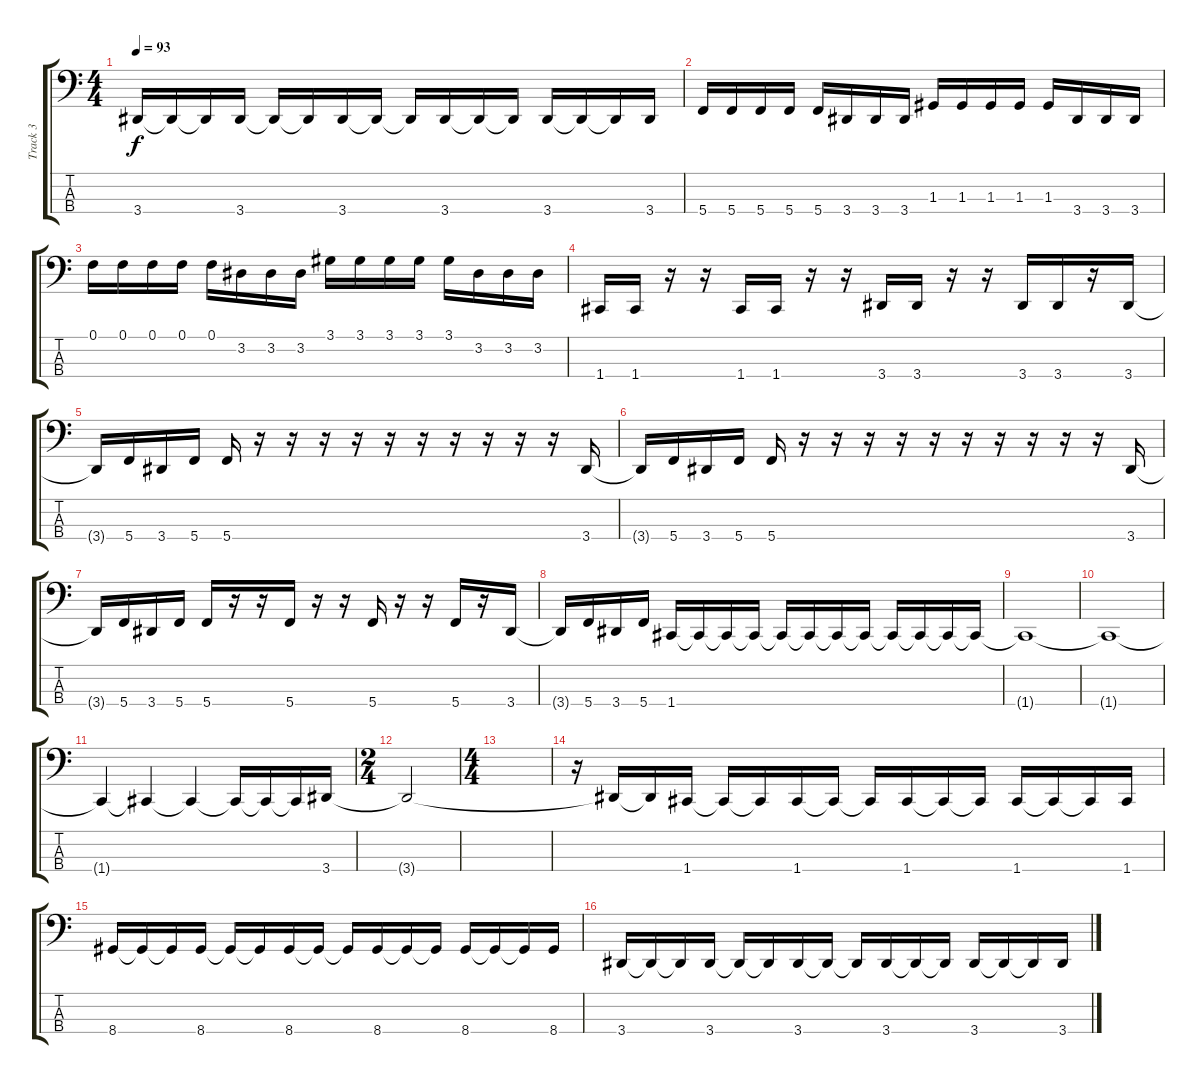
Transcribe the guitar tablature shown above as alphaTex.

\track ("Track 3" "Track 3") {instrument electricbasspick}
\staff {score tabs}
\tuning (F2 C2 G1 C1) {hide}
\ts (4 4)
\tempo 93
\clef f4
\ks c
3.4.16{dy f} 3.4{t}.16 3.4{t}.16 3.4.16 3.4{t}.16 3.4{t}.16 3.4.16 3.4{t}.16 3.4{t}.16 3.4.16 3.4{t}.16 3.4{t}.16 3.4.16 3.4{t}.16 3.4{t}.16 3.4.16 |
5.4.16 5.4.16 5.4.16 5.4.16 5.4.16 3.4.16 3.4.16 3.4.16 1.3.16 1.3.16 1.3.16 1.3.16 1.3.16 3.4.16 3.4.16 3.4.16 |
0.1.16 0.1.16 0.1.16 0.1.16 0.1.16 3.2.16 3.2.16 3.2.16 3.1.16 3.1.16 3.1.16 3.1.16 3.1.16 3.2.16 3.2.16 3.2.16 |
1.4.16 1.4.16 r.16 r.16 1.4.16 1.4.16 r.16 r.16 3.4.16 3.4.16 r.16 r.16 3.4.16 3.4.16 r.16 3.4.16 |
3.4{t}.16 5.4.16 3.4.16 5.4.16 5.4.16 r.16 r.16 r.16 r.16 r.16 r.16 r.16 r.16 r.16 r.16 3.4.16 |
3.4{t}.16 5.4.16 3.4.16 5.4.16 5.4.16 r.16 r.16 r.16 r.16 r.16 r.16 r.16 r.16 r.16 r.16 3.4.16 |
3.4{t}.16 5.4.16 3.4.16 5.4.16 5.4.16 r.16 r.16 5.4.16 r.16 r.16 5.4.16 r.16 r.16 5.4.16 r.16 3.4.16 |
3.4{t}.16 5.4.16 3.4.16 5.4.16 1.4.16 1.4{t}.16 1.4{t}.16 1.4{t}.16 1.4{t}.16 1.4{t}.16 1.4{t}.16 1.4{t}.16 1.4{t}.16 1.4{t}.16 1.4{t}.16 1.4{t}.16 |
1.4{t}.1 |
1.4{t}.1 |
1.4{t}.4 1.4{t}.4 1.4{t}.4 1.4{t}.16 1.4{t}.16 1.4{t}.16 3.4.16 |
\ts (2 4)
3.4{t}.2 |
\ts (4 4)
|
r.16 3.4{t}.16 3.4{t}.16 1.4.16 1.4{t}.16 1.4{t}.16 1.4.16 1.4{t}.16 1.4{t}.16 1.4.16 1.4{t}.16 1.4{t}.16 1.4.16 1.4{t}.16 1.4{t}.16 1.4.16 |
8.4.16 8.4{t}.16 8.4{t}.16 8.4.16 8.4{t}.16 8.4{t}.16 8.4.16 8.4{t}.16 8.4{t}.16 8.4.16 8.4{t}.16 8.4{t}.16 8.4.16 8.4{t}.16 8.4{t}.16 8.4.16 |
3.4.16 3.4{t}.16 3.4{t}.16 3.4.16 3.4{t}.16 3.4{t}.16 3.4.16 3.4{t}.16 3.4{t}.16 3.4.16 3.4{t}.16 3.4{t}.16 3.4.16 3.4{t}.16 3.4{t}.16 3.4.16
